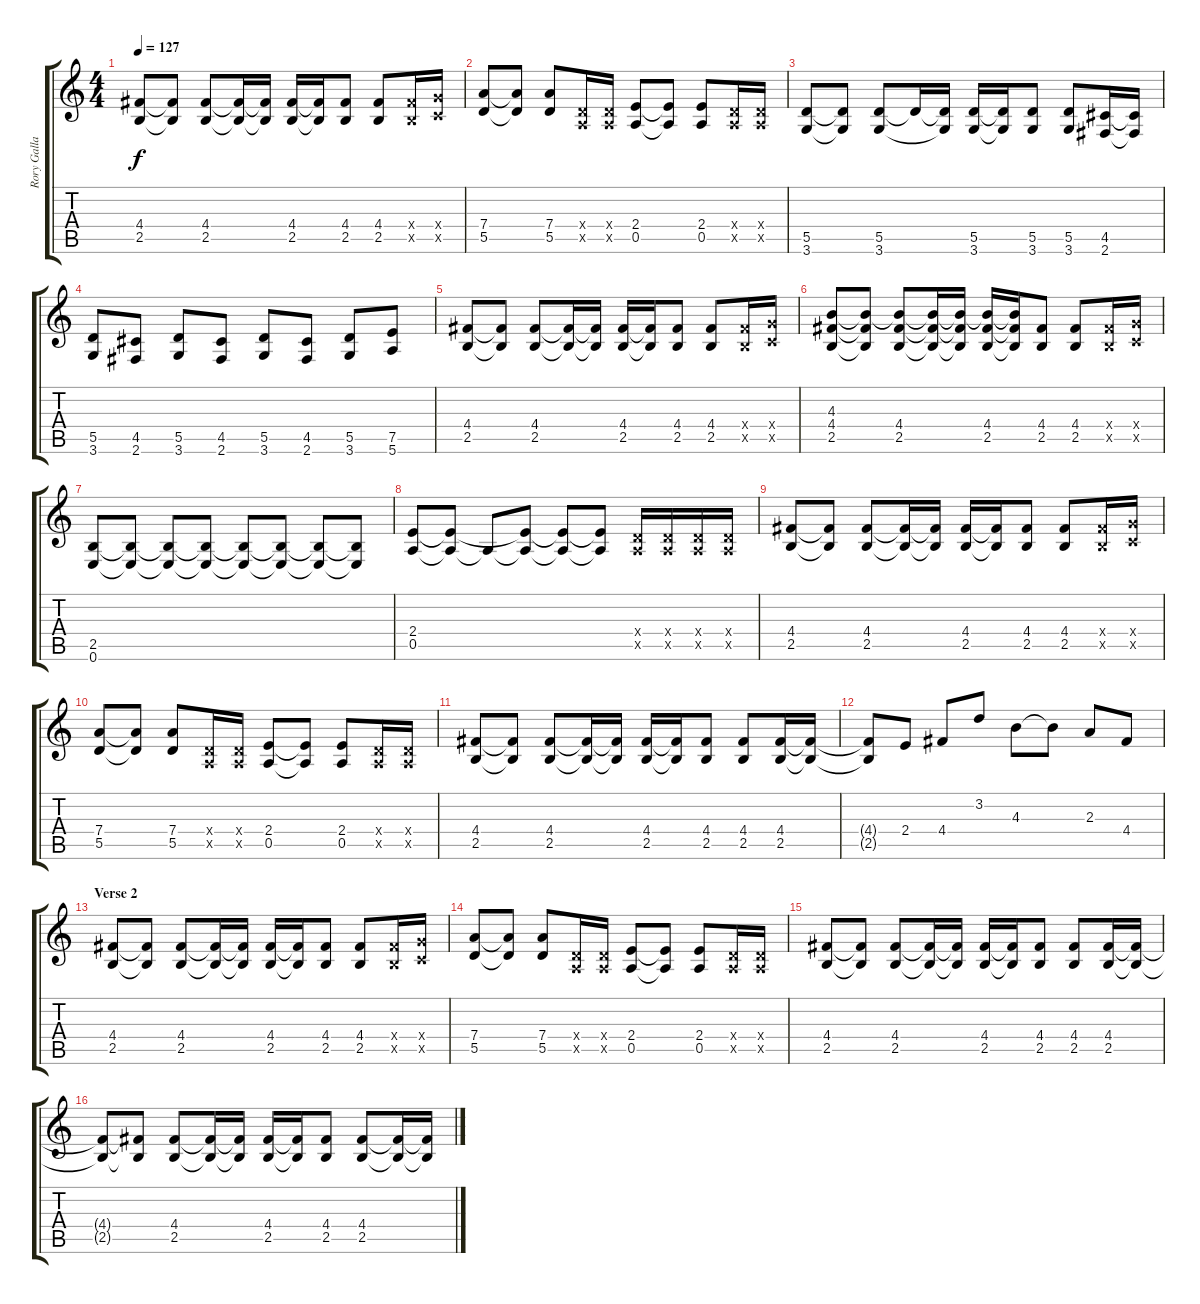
\track ("Rory Gallagher Left" "Rory Galla") {instrument overdrivenguitar}
\staff {score tabs}
\tuning (E4 B3 G3 D3 A2 E2) {hide}
\ts (4 4)
\tempo 127
\clef g2
\ks c
(4.4 2.5).8{dy f} (4.4{t} 2.5{t}).8 (4.4 2.5).8 (4.4{t} 2.5{t}).16 (4.4{t} 2.5{t}).16 (4.4 2.5).16 (4.4{t} 2.5{t}).16 (4.4 2.5).8 (4.4 2.5).8 (4.4{x} 2.5{x}).16 (5.4{x} 3.5{x}).16 |
(7.4 5.5).8 (7.4{t} 5.5{t}).8 (7.4 5.5).8 (0.4{x} 0.5{x}).16 (0.4{x} 0.5{x}).16 (2.4 0.5).8 (2.4{t} 0.5{t}).8 (2.4 0.5).8 (0.4{x} 0.5{x}).16 (0.4{x} 0.5{x}).16 |
(5.5 3.6).8 (5.5{t} 3.6{t}).8 (5.5 3.6).8 5.5{t}.16 (5.5{t} 3.6{t}).16 (5.5 3.6).16 (5.5{t} 3.6{t}).16 (5.5 3.6).8 (5.5 3.6).8 (4.5 2.6).16 (4.5{t} 2.6{t}).16 |
(5.5 3.6).8 (4.5 2.6).8 (5.5 3.6).8 (4.5 2.6).8 (5.5 3.6).8 (4.5 2.6).8 (5.5 3.6).8 (7.5 5.6).8 |
(4.4 2.5).8 (4.4{t} 2.5{t}).8 (4.4 2.5).8 (4.4{t} 2.5{t}).16 (4.4{t} 2.5{t}).16 (4.4 2.5).16 (4.4{t} 2.5{t}).16 (4.4 2.5).8 (4.4 2.5).8 (4.4{x} 2.5{x}).16 (5.4{x} 3.5{x}).16 |
(4.3 4.4 2.5).8 (4.3{t} 4.4{t} 2.5{t}).8 (4.3{t} 4.4 2.5).8 (4.3{t} 4.4{t} 2.5{t}).16 (4.3{t} 4.4{t} 2.5{t}).16 (4.3{t} 4.4 2.5).16 (4.3{t} 4.4{t} 2.5{t}).16 (4.4 2.5).8 (4.4 2.5).8 (4.4{x} 2.5{x}).16 (5.4{x} 3.5{x}).16 |
(2.5 0.6).8 (2.5{t} 0.6{t}).8 (2.5{t} 0.6{t}).8 (2.5{t} 0.6{t}).8 (2.5{t} 0.6{t}).8 (2.5{t} 0.6{t}).8 (2.5{t} 0.6{t}).8 (2.5{t} 0.6{t}).8 |
(2.4 0.5).8 (2.4{t} 0.5{t}).8 0.5{t}.8 (2.4{t} 0.5{t}).8 (2.4{t} 0.5{t}).8 (2.4{t} 0.5{t}).8 (0.4{x} 0.5{x}).16 (0.4{x} 0.5{x}).16 (0.4{x} 0.5{x}).16 (0.4{x} 0.5{x}).16 |
(4.4 2.5).8 (4.4{t} 2.5{t}).8 (4.4 2.5).8 (4.4{t} 2.5{t}).16 (4.4{t} 2.5{t}).16 (4.4 2.5).16 (4.4{t} 2.5{t}).16 (4.4 2.5).8 (4.4 2.5).8 (4.4{x} 2.5{x}).16 (5.4{x} 3.5{x}).16 |
(7.4 5.5).8 (7.4{t} 5.5{t}).8 (7.4 5.5).8 (0.4{x} 0.5{x}).16 (0.4{x} 0.5{x}).16 (2.4 0.5).8 (2.4{t} 0.5{t}).8 (2.4 0.5).8 (0.4{x} 0.5{x}).16 (0.4{x} 0.5{x}).16 |
(4.4 2.5).8 (4.4{t} 2.5{t}).8 (4.4 2.5).8 (4.4{t} 2.5{t}).16 (4.4{t} 2.5{t}).16 (4.4 2.5).16 (4.4{t} 2.5{t}).16 (4.4 2.5).8 (4.4 2.5).8 (4.4 2.5).16 (4.4{t} 2.5{t}).16 |
(4.4{t} 2.5{t}).8 2.4.8 4.4.8 3.2.8 4.3.8 4.3{t}.8 2.3.8 4.4.8 |
\section ("" "Verse 2")
(4.4 2.5).8 (4.4{t} 2.5{t}).8 (4.4 2.5).8 (4.4{t} 2.5{t}).16 (4.4{t} 2.5{t}).16 (4.4 2.5).16 (4.4{t} 2.5{t}).16 (4.4 2.5).8 (4.4 2.5).8 (4.4{x} 2.5{x}).16 (5.4{x} 3.5{x}).16 |
(7.4 5.5).8 (7.4{t} 5.5{t}).8 (7.4 5.5).8 (0.4{x} 0.5{x}).16 (0.4{x} 0.5{x}).16 (2.4 0.5).8 (2.4{t} 0.5{t}).8 (2.4 0.5).8 (0.4{x} 0.5{x}).16 (0.4{x} 0.5{x}).16 |
(4.4 2.5).8 (4.4{t} 2.5{t}).8 (4.4 2.5).8 (4.4{t} 2.5{t}).16 (4.4{t} 2.5{t}).16 (4.4 2.5).16 (4.4{t} 2.5{t}).16 (4.4 2.5).8 (4.4 2.5).8 (4.4 2.5).16 (4.4{t} 2.5{t}).16 |
(4.4{t} 2.5{t}).8 (4.4{t} 2.5{t}).8 (4.4 2.5).8 (4.4{t} 2.5{t}).16 (4.4{t} 2.5{t}).16 (4.4 2.5).16 (4.4{t} 2.5{t}).16 (4.4 2.5).8 (4.4 2.5).8 (4.4{t} 2.5{t}).16 (4.4{t} 2.5{t}).16
